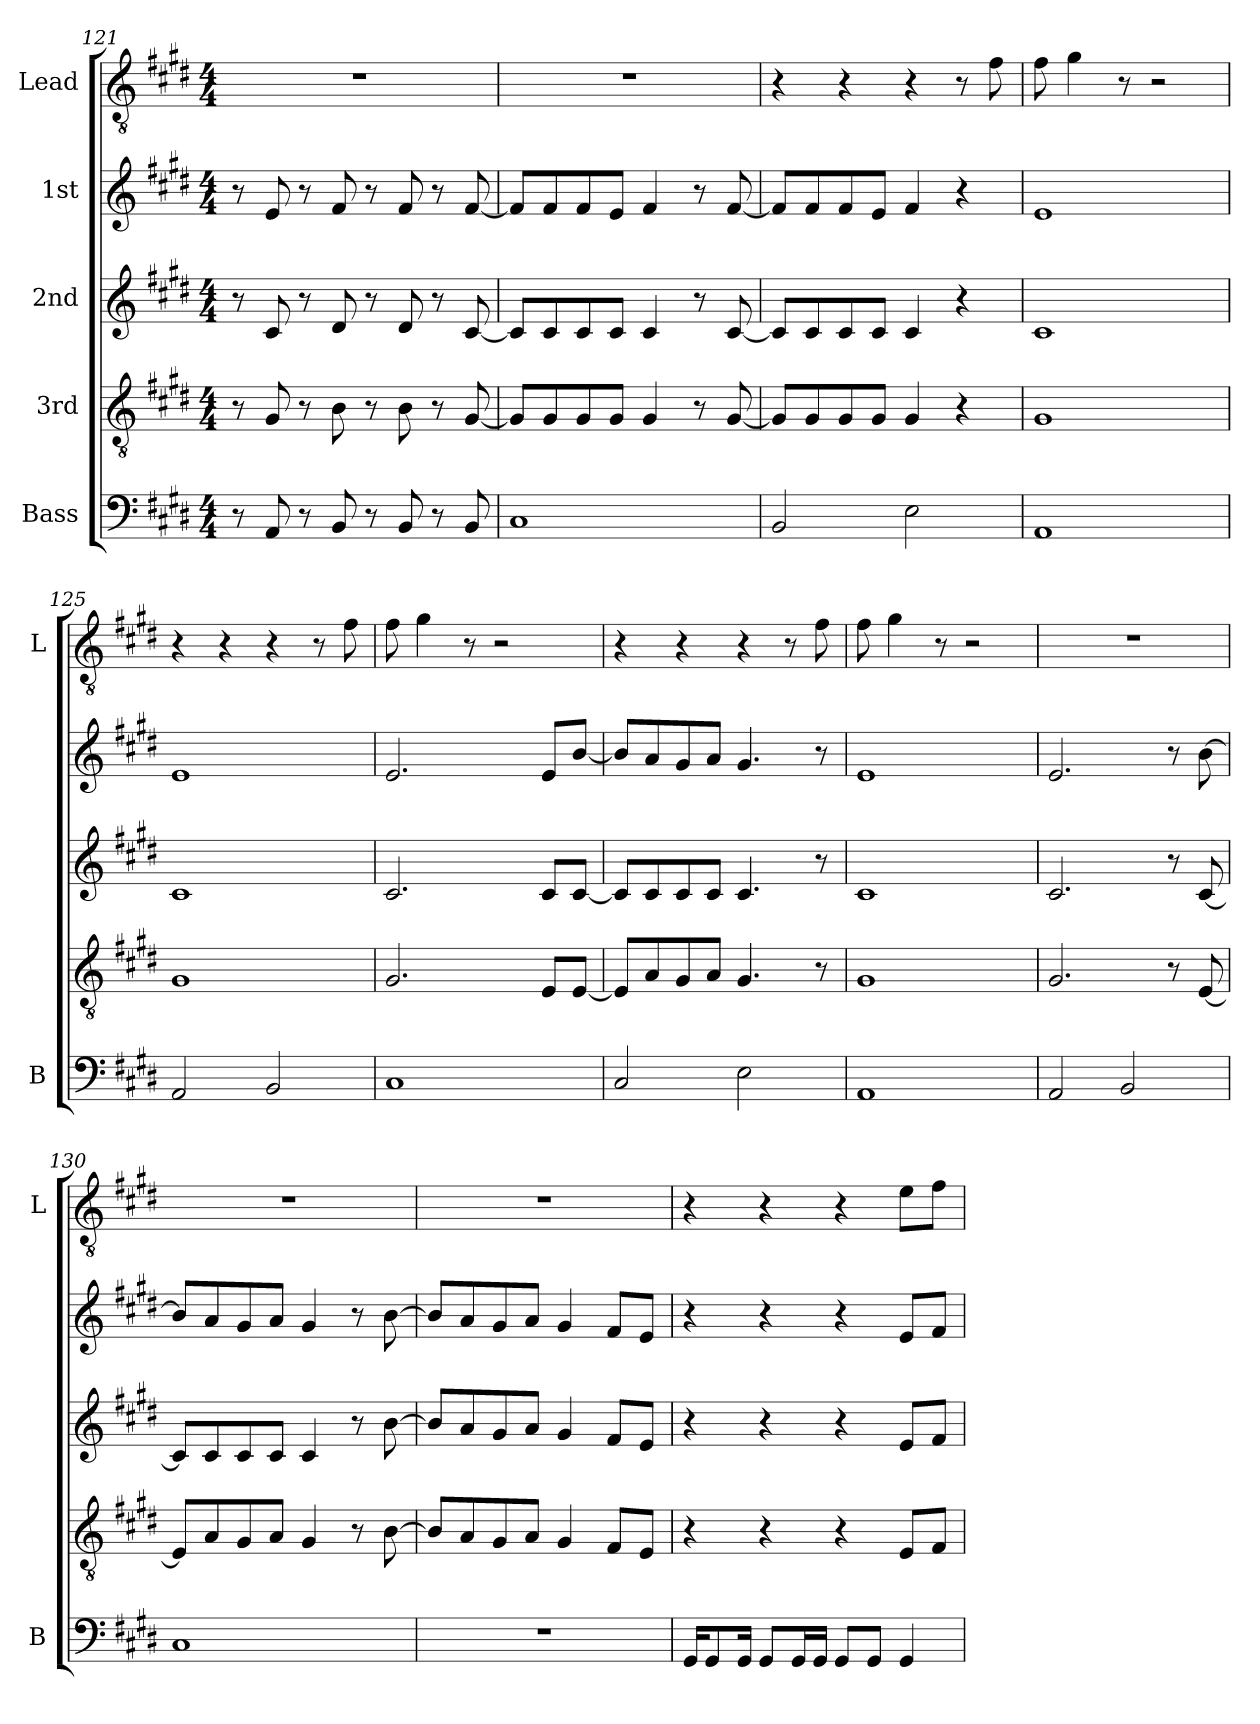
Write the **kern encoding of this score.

**kern	**kern	**kern	**kern	**kern
*part5	*part4	*part3	*part2	*part1
*staff5	*staff4	*staff3	*staff2	*staff1
*I"Bass	*I"3rd	*I"2nd	*I"1st	*I"Lead
*I'B	*	*	*	*I'L
*clefF4	*clefGv2	*clefG2	*clefG2	*clefGv2
*k[f#c#g#d#]	*k[f#c#g#d#]	*k[f#c#g#d#]	*k[f#c#g#d#]	*k[f#c#g#d#]
*M4/4	*M4/4	*M4/4	*M4/4	*M4/4
=121	=121	=121	=121	=121
8r	8r	8r	8r	1r
8AA	8G#	8c#	8e	.
8r	8r	8r	8r	.
8BB	8B	8d#	8f#	.
8r	8r	8r	8r	.
8BB	8B	8d#	8f#	.
8r	8r	8r	8r	.
8BB	[8G#	[8c#	[8f#	.
=122	=122	=122	=122	=122
1C#	8G#L]	8c#L]	8f#L]	1r
.	8G#	8c#	8f#	.
.	8G#	8c#	8f#	.
.	8G#J	8c#J	8eJ	.
.	4G#	4c#	4f#	.
.	8r	8r	8r	.
.	[8G#	[8c#	[8f#	.
=123	=123	=123	=123	=123
2BB	8G#L]	8c#L]	8f#L]	4r
.	8G#	8c#	8f#	.
.	8G#	8c#	8f#	4r
.	8G#J	8c#J	8eJ	.
2E	4G#	4c#	4f#	4r
.	4r	4r	4r	8r
.	.	.	.	8f#
=124	=124	=124	=124	=124
1AA	1G#	1c#	1e	8f#
.	.	.	.	4g#
.	.	.	.	8r
.	.	.	.	2r
=125	=125	=125	=125	=125
2AA	1G#	1c#	1e	4r
.	.	.	.	4r
2BB	.	.	.	4r
.	.	.	.	8r
.	.	.	.	8f#
=126	=126	=126	=126	=126
1C#	2.G#	2.c#	2.e	8f#
.	.	.	.	4g#
.	.	.	.	8r
.	.	.	.	2r
.	8EL	8c#L	8eL	.
.	[8EJ	[8c#J	[8bJ	.
=127	=127	=127	=127	=127
2C#	8EL]	8c#L]	8bL]	4r
.	8A	8c#	8a	.
.	8G#	8c#	8g#	4r
.	8AJ	8c#J	8aJ	.
2E	4.G#	4.c#	4.g#	4r
.	.	.	.	8r
.	8r	8r	8r	8f#
=128	=128	=128	=128	=128
1AA	1G#	1c#	1e	8f#
.	.	.	.	4g#
.	.	.	.	8r
.	.	.	.	2r
=129	=129	=129	=129	=129
2AA	2.G#	2.c#	2.e	1r
2BB	.	.	.	.
.	8r	8r	8r	.
.	[8E	[8c#	[8b	.
=130	=130	=130	=130	=130
1C#	8EL]	8c#L]	8bL]	1r
.	8A	8c#	8a	.
.	8G#	8c#	8g#	.
.	8AJ	8c#J	8aJ	.
.	4G#	4c#	4g#	.
.	8r	8r	8r	.
.	[8B	[8b	[8b	.
=131	=131	=131	=131	=131
1r	8BL]	8bL]	8bL]	1r
.	8A	8a	8a	.
.	8G#	8g#	8g#	.
.	8AJ	8aJ	8aJ	.
.	4G#	4g#	4g#	.
.	8F#L	8f#L	8f#L	.
.	8EJ	8eJ	8eJ	.
=132	=132	=132	=132	=132
16GG#KL	4r	4r	4r	4r
8GG#	.	.	.	.
16GG#Jk	.	.	.	.
8GG#L	4r	4r	4r	4r
16GG#L	.	.	.	.
16GG#JJ	.	.	.	.
8GG#L	4r	4r	4r	4r
8GG#J	.	.	.	.
4GG#	8EL	8eL	8eL	8eL
.	8F#J	8f#J	8f#J	8f#J
=	=	=	=	=
*-	*-	*-	*-	*-
